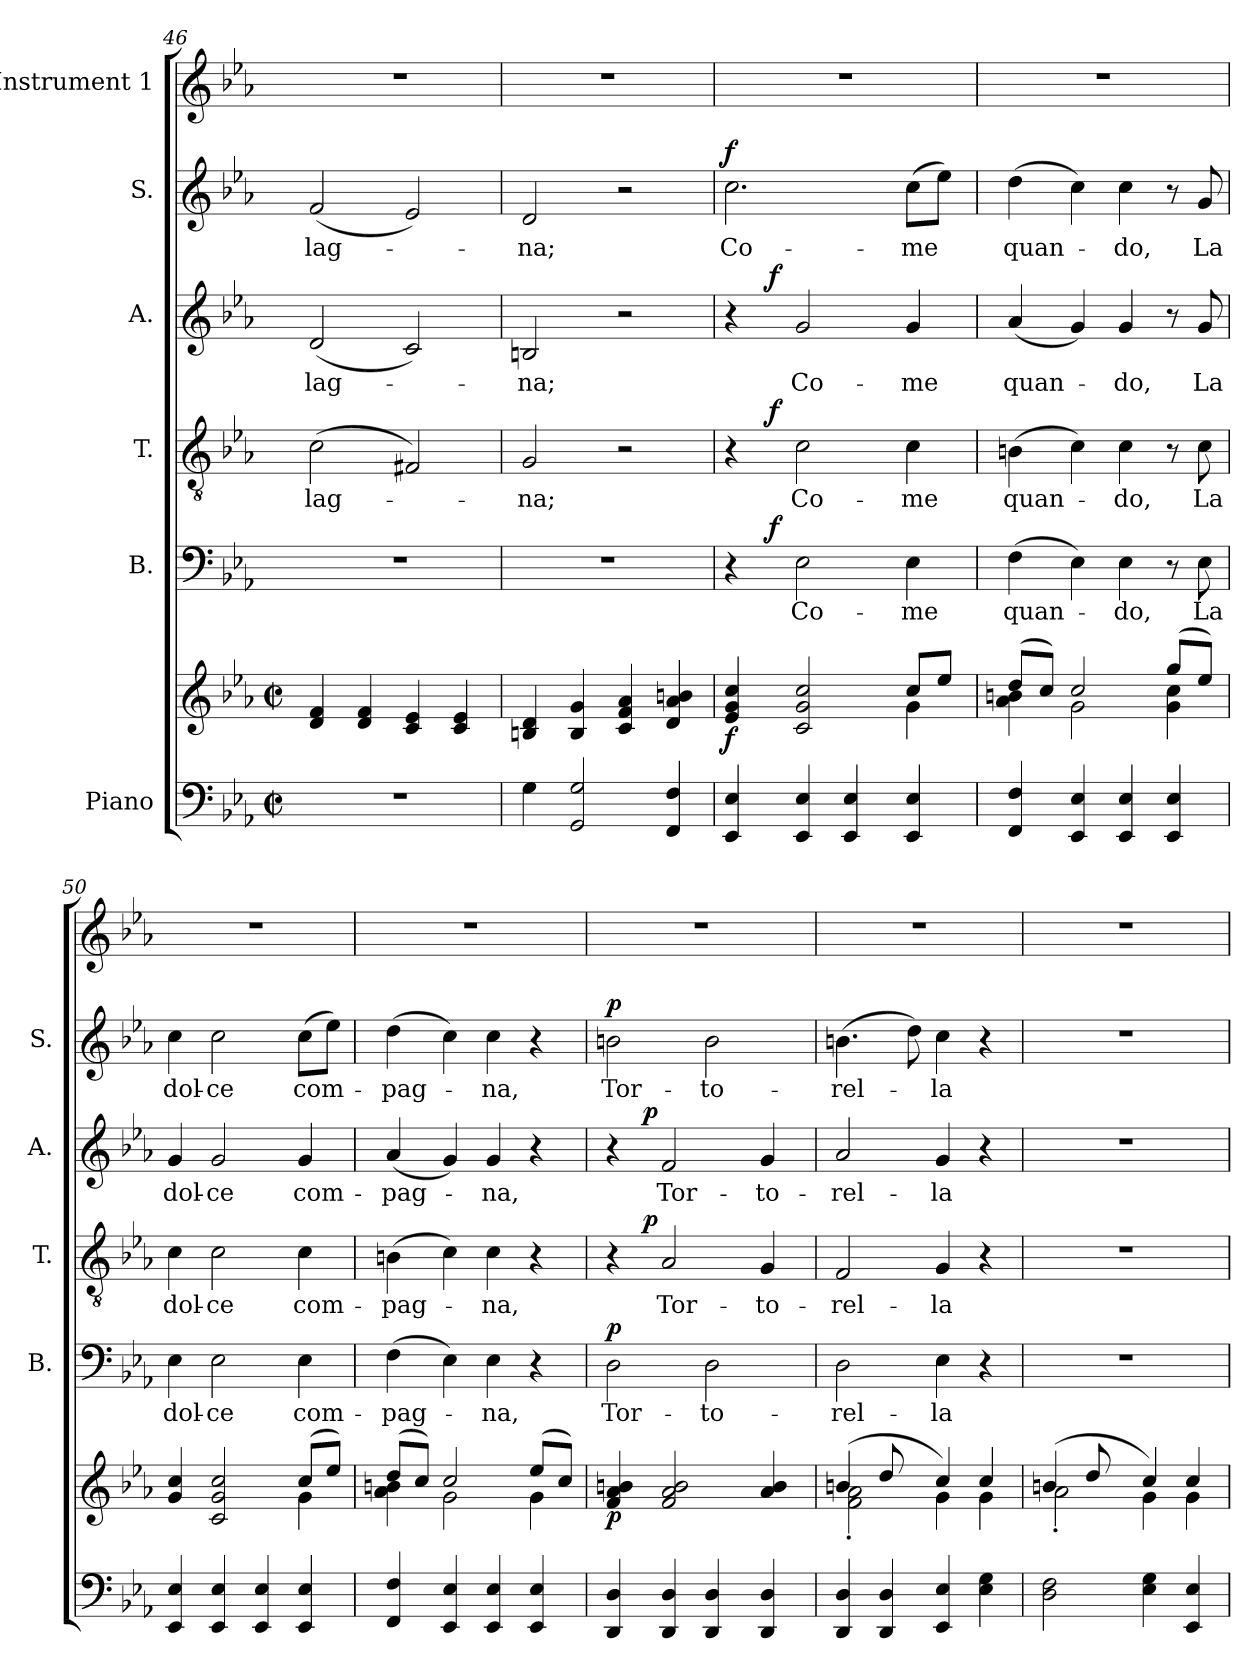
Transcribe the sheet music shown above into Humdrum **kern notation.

**kern	**kern	**dynam	**kern	**text	**dynam	**kern	**text	**dynam	**kern	**text	**dynam	**kern	**text	**dynam	**kern
*part6	*part6	*part6	*part5	*part5	*part5	*part4	*part4	*part4	*part3	*part3	*part3	*part2	*part2	*part2	*part1
*staff7	*staff6	*staff6/7	*staff5	*staff5	*staff5	*staff4	*staff4	*staff4	*staff3	*staff3	*staff3	*staff2	*staff2	*staff2	*staff1
*I"Piano	*	*	*I"B.	*	*	*I"T.	*	*	*I"A.	*	*	*I"S.	*	*	*I"Instrument 1
*	*	*	*I'B.	*	*	*I'T.	*	*	*I'A.	*	*	*I'S.	*	*	*
*clefF4	*clefG2	*	*clefF4	*	*	*clefGv2	*	*	*clefG2	*	*	*clefG2	*	*	*clefG2
*k[b-e-a-]	*k[b-e-a-]	*	*k[b-e-a-]	*	*	*k[b-e-a-]	*	*	*k[b-e-a-]	*	*	*k[b-e-a-]	*	*	*k[b-e-a-]
*E-:	*E-:	*	*E-:	*	*	*E-:	*	*	*E-:	*	*	*E-:	*	*	*E-:
*M2/2	*M2/2	*	*	*	*	*	*	*	*	*	*	*	*	*	*
*met(c|)	*met(c|)	*	*	*	*	*	*	*	*	*	*	*	*	*	*
=46	=46	=46	=46	=46	=46	=46	=46	=46	=46	=46	=46	=46	=46	=46	=46
!	!	!	!	!	!	!	!LO:LY:b	!	!	!LO:LY:b	!	!	!LO:LY:b	!	!
1r	4d/ 4f/	.	1r	.	.	(>2c\	lag-	.	(<2d/	lag-	.	(<2f/	lag-	.	1r
.	4d/ 4f/	.	.	.	.	.	.	.	.	.	.	.	.	.	.
.	4e-/ 4c/	.	.	.	.	2F#X/)	.	.	2c/)	.	.	2e-/)	.	.	.
.	4c/ 4e-/	.	.	.	.	.	.	.	.	.	.	.	.	.	.
=47	=47	=47	=47	=47	=47	=47	=47	=47	=47	=47	=47	=47	=47	=47	=47
!	!	!	!	!	!	!	!LO:LY:b:cj	!	!	!LO:LY:b:cj	!	!	!LO:LY:b:cj	!	!
4G\	4Bn/ 4d/	.	1r	.	.	2G/	-na;	.	2Bn/	-na;	.	2d/	-na;	.	1r
2G/ 2GG/	4g/ 4B/	.	.	.	.	.	.	.	.	.	.	.	.	.	.
.	4c/ 4a-/ 4f/	.	.	.	.	2r	.	.	2r	.	.	2r	.	.	.
4F/ 4FF/	4d/ 4a-/ 4bn/	.	.	.	.	.	.	.	.	.	.	.	.	.	.
=48	=48	=48	=48	=48	=48	=48	=48	=48	=48	=48	=48	=48	=48	=48	=48
*	*^	*	*	*	*	*	*	*	*	*	*	*	*	*	*
!	!	!	!LO:DY:b	!	!	!	!	!	!	!	!	!	!	!LO:LY:b:cj	!LO:DY:a	!
*	*	*	*	*^	*	*	*^	*	*	*^	*	*	*	*	*	*
4E-/ 4EE-/	4cc/ 4g/ 4e-/	2.ryy	f	4r	8ryy	.	.	4r	8ryy	.	.	4r	8ryy	.	.	2.cc\	Co-	f	1r
.	.	.	.	.	32ryy	.	.	.	32ryy	.	.	.	32ryy	.	.	.	.	.	.
!	!	!	!	!	!	!	!LO:DY:a	!	!	!	!LO:DY:a	!	!	!	!LO:DY:a	!	!	!	!
.	.	.	.	.	2ryy	.	f	.	2ryy	.	f	.	2ryy	.	f	.	.	.	.
!	!	!	!	!	!	!LO:LY:b:cj	!	!	!	!LO:LY:b:cj	!	!	!	!LO:LY:b:cj	!	!	!	!	!
4E-/ 4EE-/	2g/ 2cc/ 2c/	.	.	2E-\	.	Co-	.	2c\	.	Co-	.	2g/	.	Co-	.	.	.	.	.
4E-/ 4EE-/	.	.	.	.	.	.	.	.	.	.	.	.	.	.	.	.	.	.	.
.	.	.	.	.	4ryy	.	.	.	4ryy	.	.	.	4ryy	.	.	.	.	.	.
!	!	!	!	!	!	!LO:LY:b:cj	!	!	!	!LO:LY:b:cj	!	!	!	!LO:LY:b:cj	!	!	!LO:LY:b	!	!
4EE-/ 4E-/	8cc/L	4g\	.	4E-\	.	-me	.	4c\	.	-me	.	4g/	.	-me	.	(>8cc\L	-me	.	.
.	8ee-/J	.	.	.	.	.	.	.	.	.	.	.	.	.	.	8ee-\J)	.	.	.
.	.	.	.	.	16.ryy	.	.	.	16.ryy	.	.	.	16.ryy	.	.	.	.	.	.
=49	=49	=49	=49	=49	=49	=49	=49	=49	=49	=49	=49	=49	=49	=49	=49	=49	=49	=49	=49
!	!	!	!	!	!	!LO:LY:b	!	!	!	!LO:LY:b	!	!	!	!LO:LY:b	!	!	!LO:LY:b	!	!
*	*	*	*	*v	*v	*	*	*	*	*	*	*v	*v	*	*	*	*	*	*
*	*	*	*	*	*	*	*v	*v	*	*	*	*	*	*	*	*	*
4F/ 4FF/	(>8dd/L	4a-\ 4bn\	.	(>4F\	quan-	.	(>4Bn\	quan-	.	(<4a-/	quan-	.	(>4dd\	quan-	.	1r
.	8cc/J)	.	.	.	.	.	.	.	.	.	.	.	.	.	.	.
4E-/ 4EE-/	2cc/	2g\	.	4E-\)	.	.	4c\)	.	.	4g/)	.	.	4cc\)	.	.	.
!	!	!	!	!	!LO:LY:b:cj	!	!	!LO:LY:b:cj	!	!	!LO:LY:b:cj	!	!	!LO:LY:b:cj	!	!
4E-/ 4EE-/	.	.	.	4E-\	-do,	.	4c\	-do,	.	4g/	-do,	.	4cc\	-do,	.	.
4EE-/ 4E-/	(>8gg/L	4cc\ 4g\	.	8r	.	.	8r	.	.	8r	.	.	8r	.	.	.
!	!	!	!	!	!LO:LY:b:cj	!	!	!LO:LY:b:cj	!	!	!LO:LY:b:cj	!	!	!LO:LY:b:cj	!	!
.	8ee-/J)	.	.	8E-\	La	.	8c\	La	.	8g/	La	.	8g/	La	.	.
!!LO:PB:g=z
=50	=50	=50	=50	=50	=50	=50	=50	=50	=50	=50	=50	=50	=50	=50	=50	=50
!	!	!	!	!	!LO:LY:b:cj	!	!	!LO:LY:b:cj	!	!	!LO:LY:b:cj	!	!	!LO:LY:b:cj	!	!
4EE-/ 4E-/	4g/ 4cc/	2.ryy	.	4E-\	dol-	.	4c\	dol-	.	4g/	dol-	.	4cc\	dol-	.	1r
!	!	!	!	!	!LO:LY:b:rj	!	!	!LO:LY:b:rj	!	!	!LO:LY:b:rj	!	!	!LO:LY:b:rj	!	!
4E-/ 4EE-/	2g/ 2c/ 2cc/	.	.	2E-\	-ce	.	2c\	-ce	.	2g/	-ce	.	2cc\	-ce	.	.
4E-/ 4EE-/	.	.	.	.	.	.	.	.	.	.	.	.	.	.	.	.
!	!	!	!	!	!LO:LY:b	!	!	!LO:LY:b	!	!	!LO:LY:b	!	!	!LO:LY:b	!	!
4E-/ 4EE-/	(>8cc/L	4g\	.	4E-\	com-	.	4c\	com-	.	4g/	com-	.	(>8cc\L	com-	.	.
.	8ee-/J)	.	.	.	.	.	.	.	.	.	.	.	8ee-\J)	.	.	.
=51	=51	=51	=51	=51	=51	=51	=51	=51	=51	=51	=51	=51	=51	=51	=51	=51
!	!	!	!	!	!LO:LY:b	!	!	!LO:LY:b	!	!	!LO:LY:b	!	!	!LO:LY:b	!	!
4FF/ 4F/	(>8dd/L	4a-\ 4bn\	.	(>4F\	-pag-	.	(>4Bn\	-pag-	.	(<4a-/	-pag-	.	(>4dd\	-pag-	.	1r
.	8cc/J)	.	.	.	.	.	.	.	.	.	.	.	.	.	.	.
4EE-/ 4E-/	2cc/	2g\	.	4E-\)	.	.	4c\)	.	.	4g/)	.	.	4cc\)	.	.	.
!	!	!	!	!	!LO:LY:b:cj	!	!	!LO:LY:b:cj	!	!	!LO:LY:b:cj	!	!	!LO:LY:b:cj	!	!
4E-/ 4EE-/	.	.	.	4E-\	-na,	.	4c\	-na,	.	4g/	-na,	.	4cc\	-na,	.	.
4EE-/ 4E-/	(>8ee-/L	4g\	.	4r	.	.	4r	.	.	4r	.	.	4r	.	.	.
.	8cc/J)	.	.	.	.	.	.	.	.	.	.	.	.	.	.	.
*	*v	*v	*	*	*	*	*	*	*	*	*	*	*	*	*	*
=52	=52	=52	=52	=52	=52	=52	=52	=52	=52	=52	=52	=52	=52	=52	=52
!	!	!LO:DY:b	!	!LO:LY:b:cj	!LO:DY:a	!	!	!	!	!	!	!	!LO:LY:b:cj	!LO:DY:a	!
*	*	*	*	*	*	*^	*	*	*^	*	*	*	*	*	*
4DD/ 4D/	4a-/ 4f/ 4bn/	p	2D\	Tor-	p	4r	8.ryy	.	.	4r	8.ryy	.	.	2bn\	Tor-	p	1r
!	!	!	!	!	!	!	!	!	!LO:DY:a	!	!	!	!LO:DY:a	!	!	!	!
.	.	.	.	.	.	.	2ryy	.	p	.	2ryy	.	p	.	.	.	.
!	!	!	!	!	!	!	!	!LO:LY:b:cj	!	!	!	!LO:LY:b:cj	!	!	!	!	!
4D/ 4DD/	2f/ 2a-/ 2b/	.	.	.	.	2A-/	.	Tor-	.	2f/	.	Tor-	.	.	.	.	.
!	!	!	!	!LO:LY:b:cj	!	!	!	!	!	!	!	!	!	!	!LO:LY:b:cj	!	!
4DD/ 4D/	.	.	2D\	-to-	.	.	.	.	.	.	.	.	.	2b\	-to-	.	.
.	.	.	.	.	.	.	4ryy	.	.	.	4ryy	.	.	.	.	.	.
!	!	!	!	!	!	!	!	!LO:LY:b:cj	!	!	!	!LO:LY:b:cj	!	!	!	!	!
4DD/ 4D/	4a-/ 4b/	.	.	.	.	4G/	.	-to-	.	4g/	.	-to-	.	.	.	.	.
.	.	.	.	.	.	.	16ryy	.	.	.	16ryy	.	.	.	.	.	.
=53	=53	=53	=53	=53	=53	=53	=53	=53	=53	=53	=53	=53	=53	=53	=53	=53	=53
*	*^	*	*	*	*	*	*	*	*	*	*	*	*	*	*	*	*
!	!	!	!	!	!LO:LY:b:cj	!	!	!	!LO:LY:b:cj	!	!	!	!LO:LY:b:cj	!	!	!LO:LY:b:cj	!	!
*	*	*	*	*	*	*	*v	*v	*	*	*	*	*	*	*	*	*	*
*	*	*	*	*	*	*	*	*	*	*v	*v	*	*	*	*	*	*
4DD/ 4D/	(>4bn/	2f\'> 2a-\'>	.	2D\	-rel-	.	2F/	-rel-	.	2a-/	-rel-	.	(>4.bn\	-rel-	.	1r
4D/ 4DD/	8dd/	.	.	.	.	.	.	.	.	.	.	.	.	.	.	.
.	8ryy	.	.	.	.	.	.	.	.	.	.	.	8dd\)	.	.	.
!	!	!	!	!	!LO:LY:b:cj	!	!	!LO:LY:b:cj	!	!	!LO:LY:b:cj	!	!	!LO:LY:b:cj	!	!
4E-/ 4EE-/	4cc/)	4g\	.	4E-\	-la	.	4G/	-la	.	4g/	-la	.	4cc\	-la	.	.
4G\ 4E-\	4cc/	4g\	.	4r	.	.	4r	.	.	4r	.	.	4r	.	.	.
=54	=54	=54	=54	=54	=54	=54	=54	=54	=54	=54	=54	=54	=54	=54	=54	=54
2F\ 2D\	(>4bn/	2a-'>\	.	1r	.	.	1r	.	.	1r	.	.	1r	.	.	1r
.	8dd/	.	.	.	.	.	.	.	.	.	.	.	.	.	.	.
.	8ryy	.	.	.	.	.	.	.	.	.	.	.	.	.	.	.
4G\ 4E-\	4cc/)	4g\	.	.	.	.	.	.	.	.	.	.	.	.	.	.
4E-/ 4EE-/	4cc/	4g\	.	.	.	.	.	.	.	.	.	.	.	.	.	.
*	*v	*v	*	*	*	*	*	*	*	*	*	*	*	*	*	*
=	=	=	=	=	=	=	=	=	=	=	=	=	=	=	=
*-	*-	*-	*-	*-	*-	*-	*-	*-	*-	*-	*-	*-	*-	*-	*-
